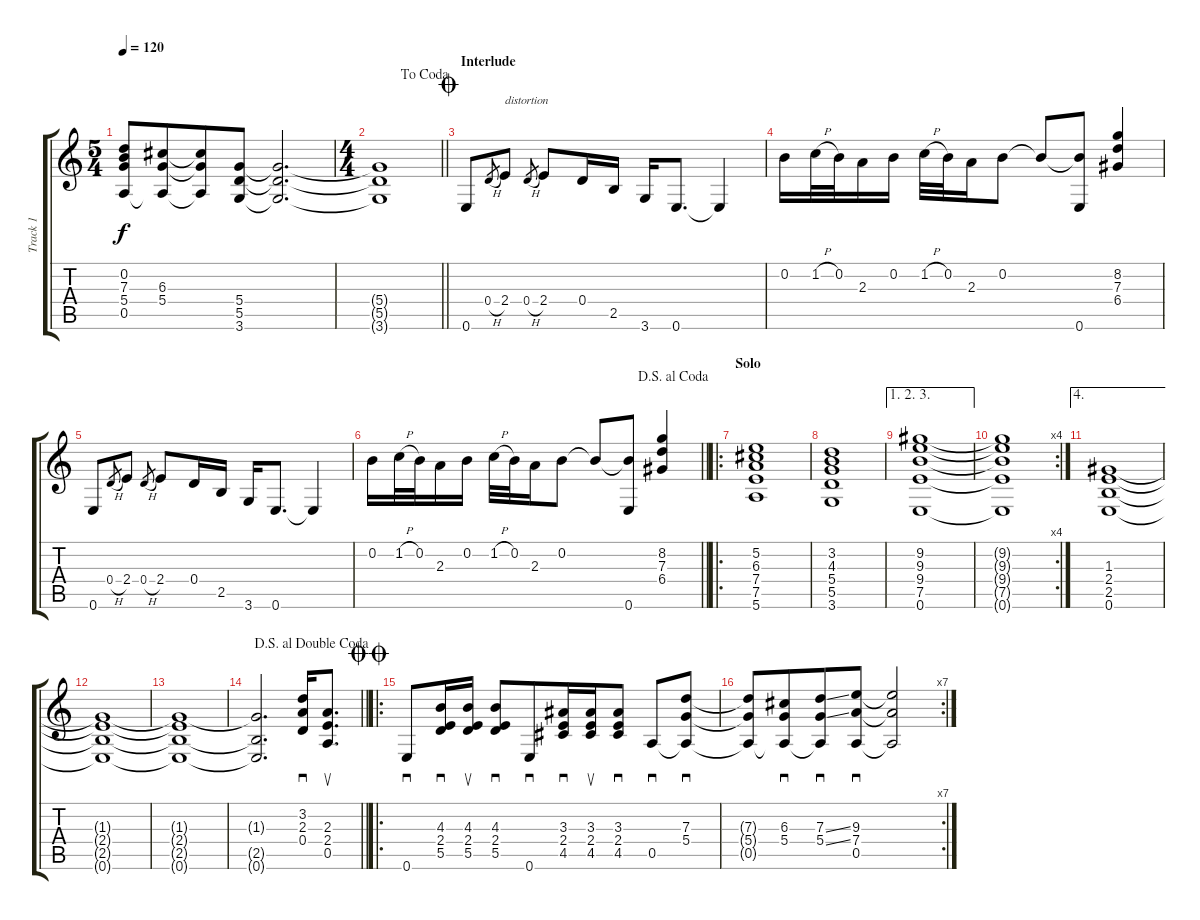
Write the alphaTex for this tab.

\track ("Track 1" "Track 1") {instrument acousticguitarsteel}
\staff {score tabs}
\tuning (E4 B3 G3 D3 A2 E2) {hide}
\ts (5 4)
\tempo 120
\clef g2
\ks c
(0.2 7.3{t} 5.4{t} 0.5{t}).8{dy f} (6.3 5.4 0.5{t}).8{beam merge} (6.3{t} 5.4{t} 0.5{t}).8{beam merge} (5.4 5.5 3.6).8{beam merge} (5.4{t} 5.5{t} 3.6{t}).2{d} |
\ts (4 4)
\jump dacoda
\barLineRight lightlight
(5.4{t} 5.5{t} 3.6{t}).1 |
\section ("" "Interlude")
\jump coda
0.6.8 0.4{h}.8{gr} 2.4.8{txt "distortion"} 0.4{h}.8{gr beam merge} 2.4.8 0.4.16 2.5.16 3.6.16{beam merge} 0.6.8{d beam merge} 0.6{t}.4 |
0.2.16 1.2{h}.32 0.2.32{beam merge} 2.3.16 0.2.16 1.2{h}.32 0.2.32 2.3.16{beam merge} 0.2.8 0.2{t}.8{beam merge} (0.2{t} 0.6).8{beam merge} (8.2 7.3 6.4).4 |
0.6.8 0.4{h}.8{gr} 2.4.8 0.4{h}.8{gr beam merge} 2.4.8 0.4.16 2.5.16 3.6.16{beam merge} 0.6.8{d beam merge} 0.6{t}.4 |
\jump dalsegnoalcoda
\barLineRight lightlight
0.2.16 1.2{h}.32 0.2.32{beam merge} 2.3.16 0.2.16 1.2{h}.32 0.2.32 2.3.16{beam merge} 0.2.8 0.2{t}.8{beam merge} (0.2{t} 0.6).8{beam merge} (8.2 7.3 6.4).4 |
\ro
\section ("" "Solo")
(5.2 6.3 7.4 7.5 5.6).1 |
(3.2 4.3 5.4 5.5 3.6).1 |
\ae (1 2 3)
(9.2 9.3 9.4 7.5 0.6).1 |
\rc 4
(9.2{t} 9.3{t} 9.4{t} 7.5{t} 0.6{t}).1 |
\ae 4
(1.3 2.4 2.5 0.6).1 |
(1.3{t} 2.4{t} 2.5{t} 0.6{t}).1 |
(1.3{t} 2.4{t} 2.5{t} 0.6{t}).1 |
\jump dalsegnoaldoublecoda
\barLineRight lightlight
(1.3{t} 2.5{t} 0.6{t}).2{d beam merge} (3.2 2.3 0.4).16{sd beam merge} (2.3 2.4 0.5).8{d su} |
\ro
\jump doublecoda
0.6.8{sd} (4.3 2.4 5.5).16{sd beam merge} (4.3 2.4 5.5).16{su} (4.3 2.4 5.5).8{sd} 0.6.8{sd beam merge} (3.3 2.4 4.5).16{sd beam merge} (3.3 2.4 4.5).16{su beam merge} (3.3 2.4 4.5).8{sd} 0.5.8{sd beam merge} (7.3 5.4 0.5{t}).8{sd} |
\rc 7
(7.3{t} 5.4{t} 0.5{t}).8 (6.3 5.4 0.5{t}).8{sd beam merge} (7.3{ss} 5.4{ss} 0.5{t}).8{sd beam merge} (9.3 7.4 0.5).8{sd} (9.3{t} 7.4{t} 0.5{t}).2
